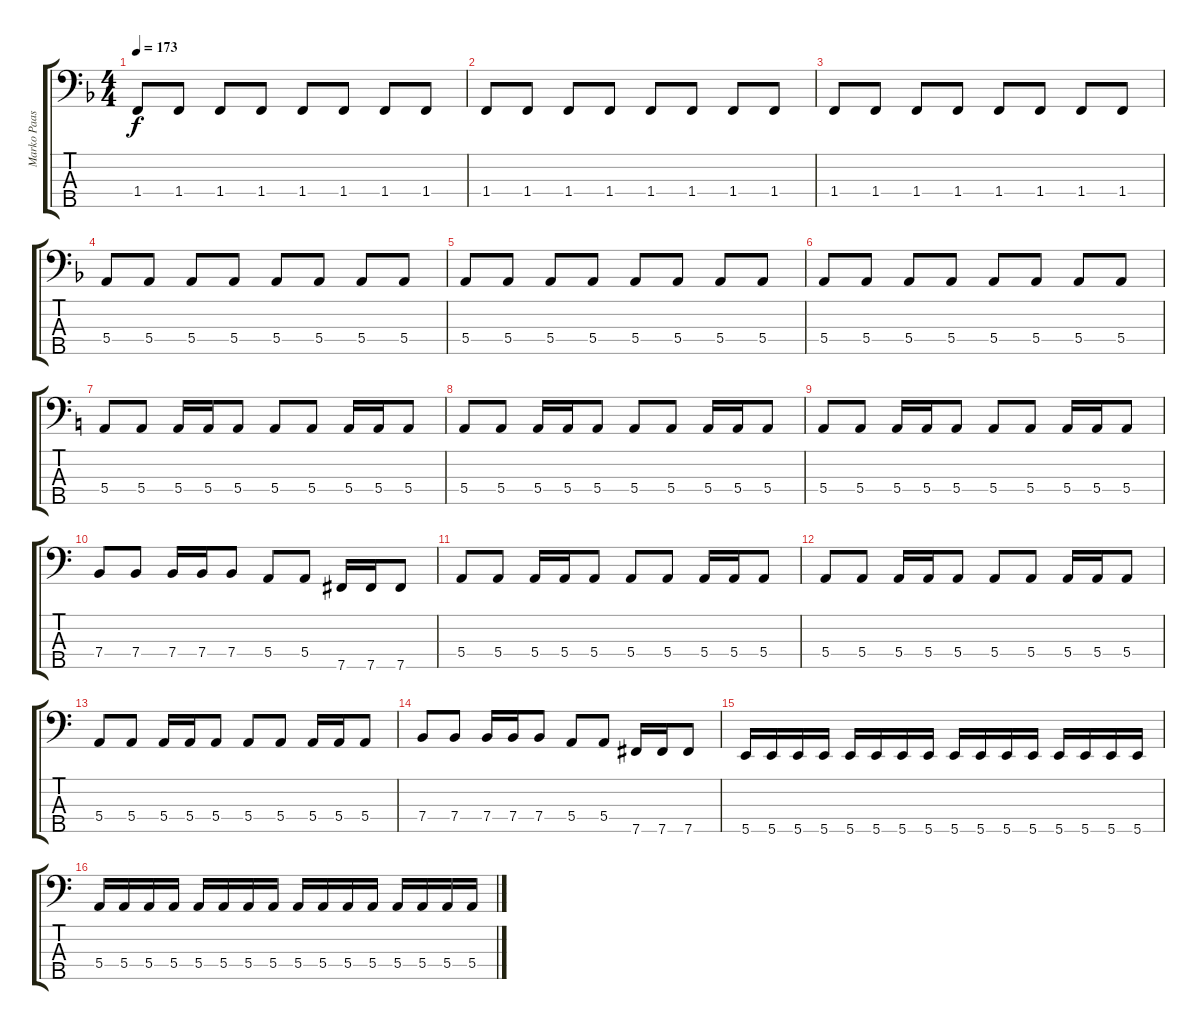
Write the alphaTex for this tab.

\track ("Marko Paasikoski - Bass" "Marko Paas") {instrument electricbasspick}
\staff {score tabs}
\tuning (Eb2 Ab2 A1 E1 B0) {hide}
\ts (4 4)
\tempo 173
\clef f4
\ks dminor
1.4.8{dy f} 1.4.8 1.4.8 1.4.8 1.4.8 1.4.8 1.4.8 1.4.8 |
1.4.8 1.4.8 1.4.8 1.4.8 1.4.8 1.4.8 1.4.8 1.4.8 |
1.4.8 1.4.8 1.4.8 1.4.8 1.4.8 1.4.8 1.4.8 1.4.8 |
5.4.8 5.4.8 5.4.8 5.4.8 5.4.8 5.4.8 5.4.8 5.4.8 |
5.4.8 5.4.8 5.4.8 5.4.8 5.4.8 5.4.8 5.4.8 5.4.8 |
5.4.8 5.4.8 5.4.8 5.4.8 5.4.8 5.4.8 5.4.8 5.4.8 |
\ks c
5.4.8 5.4.8 5.4.16 5.4.16 5.4.8 5.4.8 5.4.8 5.4.16 5.4.16 5.4.8 |
5.4.8 5.4.8 5.4.16 5.4.16 5.4.8 5.4.8 5.4.8 5.4.16 5.4.16 5.4.8 |
5.4.8 5.4.8 5.4.16 5.4.16 5.4.8 5.4.8 5.4.8 5.4.16 5.4.16 5.4.8 |
7.4.8 7.4.8 7.4.16 7.4.16 7.4.8 5.4.8 5.4.8 7.5.16 7.5.16 7.5.8 |
5.4.8 5.4.8 5.4.16 5.4.16 5.4.8 5.4.8 5.4.8 5.4.16 5.4.16 5.4.8 |
5.4.8 5.4.8 5.4.16 5.4.16 5.4.8 5.4.8 5.4.8 5.4.16 5.4.16 5.4.8 |
5.4.8 5.4.8 5.4.16 5.4.16 5.4.8 5.4.8 5.4.8 5.4.16 5.4.16 5.4.8 |
7.4.8 7.4.8 7.4.16 7.4.16 7.4.8 5.4.8 5.4.8 7.5.16 7.5.16 7.5.8 |
5.5.16 5.5.16 5.5.16 5.5.16 5.5.16 5.5.16 5.5.16 5.5.16 5.5.16 5.5.16 5.5.16 5.5.16 5.5.16 5.5.16 5.5.16 5.5.16 |
5.4.16 5.4.16 5.4.16 5.4.16 5.4.16 5.4.16 5.4.16 5.4.16 5.4.16 5.4.16 5.4.16 5.4.16 5.4.16 5.4.16 5.4.16 5.4.16
